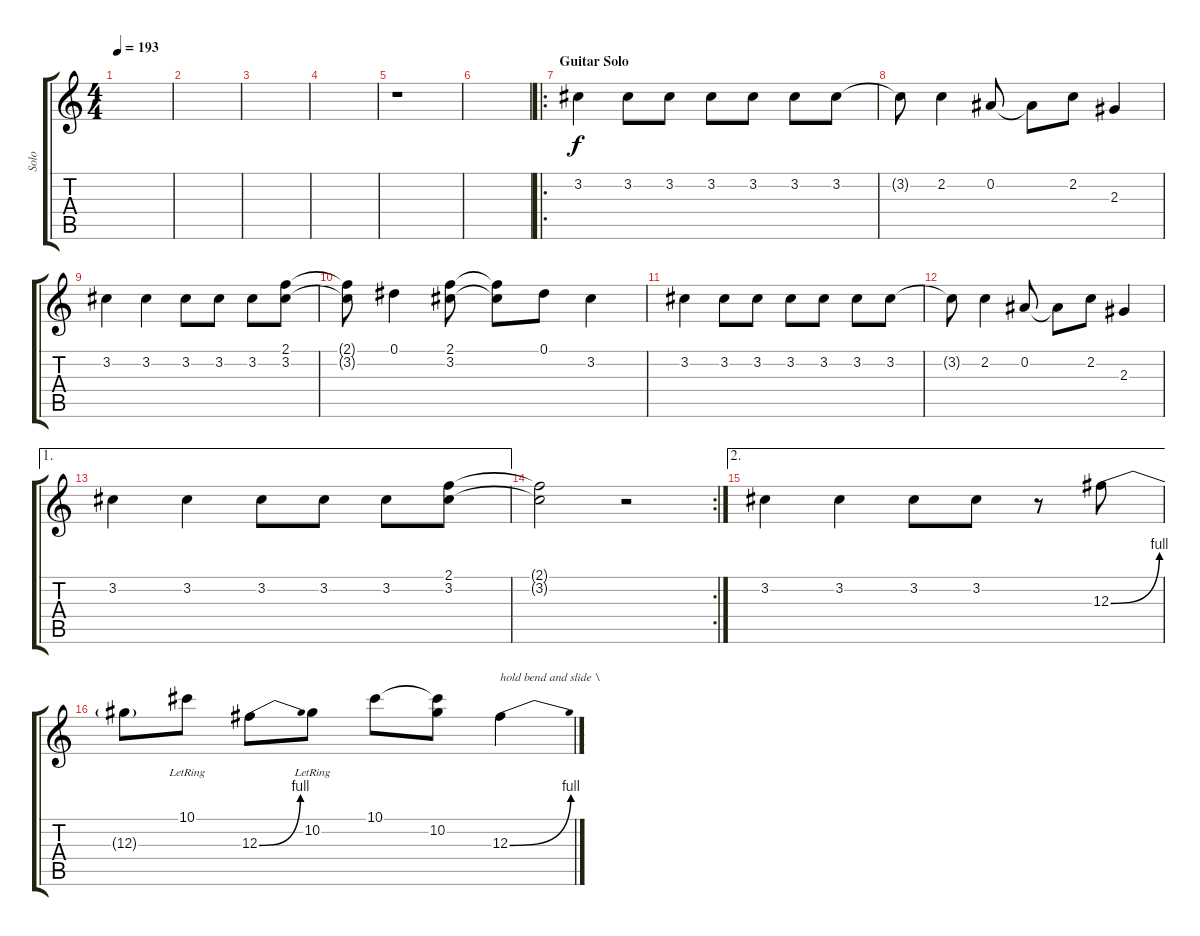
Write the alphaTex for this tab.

\track ("Solo" "Solo") {instrument overdrivenguitar}
\staff {score tabs}
\tuning (Eb4 Bb3 Gb3 Db3 Ab2 Eb2) {hide}
\ts (4 4)
\tempo 193
\clef g2
\ks c
|
|
|
|
r.1 |
|
\ro
\section ("" "Guitar Solo")
3.2.4 3.2.8 3.2.8 3.2.8 3.2.8 3.2.8 3.2.8 |
3.2{t}.8 2.2.4 0.2.8 0.2{t}.8 2.2.8 2.3.4 |
3.2.4 3.2.4 3.2.8 3.2.8 3.2.8 (2.1 3.2).8 |
(2.1{t} 3.2{t}).8 0.1.4 (2.1 3.2).8 (2.1{t} 3.2{t}).8 0.1.8 3.2.4 |
3.2.4 3.2.8 3.2.8 3.2.8 3.2.8 3.2.8 3.2.8 |
3.2{t}.8 2.2.4 0.2.8 0.2{t}.8 2.2.8 2.3.4 |
\ae 1
3.2.4 3.2.4 3.2.8 3.2.8 3.2.8 (2.1 3.2).8 |
\rc 2
(2.1{t} 3.2{t}).2 r.2 |
\ae 2
3.2.4 3.2.4 3.2.8 3.2.8 r.8 12.3{be (bend 0 0 60 4)}.8 |
12.3{t}.8 10.1{lr}.8 12.3{be (bend 0 0 60 4)}.8 10.2{lr}.8 10.1.8 (10.1{t} 10.2).8 12.3{be (bend 0 0 60 4)}.4{txt "hold bend and slide \\"}
